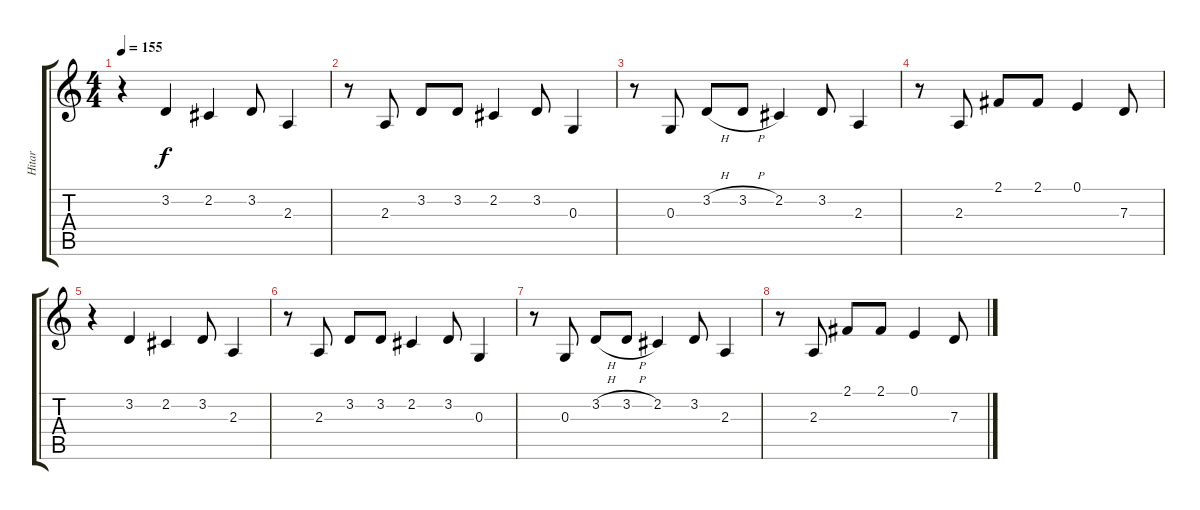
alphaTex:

\track ("Hitar" "Hitar") {instrument lead2sawtooth}
\staff {score tabs}
\tuning (E4 B3 G3 D3 A2 E2) {hide}
\ts (4 4)
\tempo 155
\clef g2
\ks c
r.4{dy f} 3.2.4 2.2.4 3.2.8 2.3.4 |
r.8 2.3.8 3.2.8 3.2.8 2.2.4 3.2.8 0.3.4 |
r.8 0.3.8 3.2{h}.8 3.2{h}.8 2.2.4 3.2.8 2.3.4 |
r.8 2.3.8 2.1.8 2.1.8 0.1.4 7.3.8 |
r.4 3.2.4 2.2.4 3.2.8 2.3.4 |
r.8 2.3.8 3.2.8 3.2.8 2.2.4 3.2.8 0.3.4 |
r.8 0.3.8 3.2{h}.8 3.2{h}.8 2.2.4 3.2.8 2.3.4 |
r.8 2.3.8 2.1.8 2.1.8 0.1.4 7.3.8
